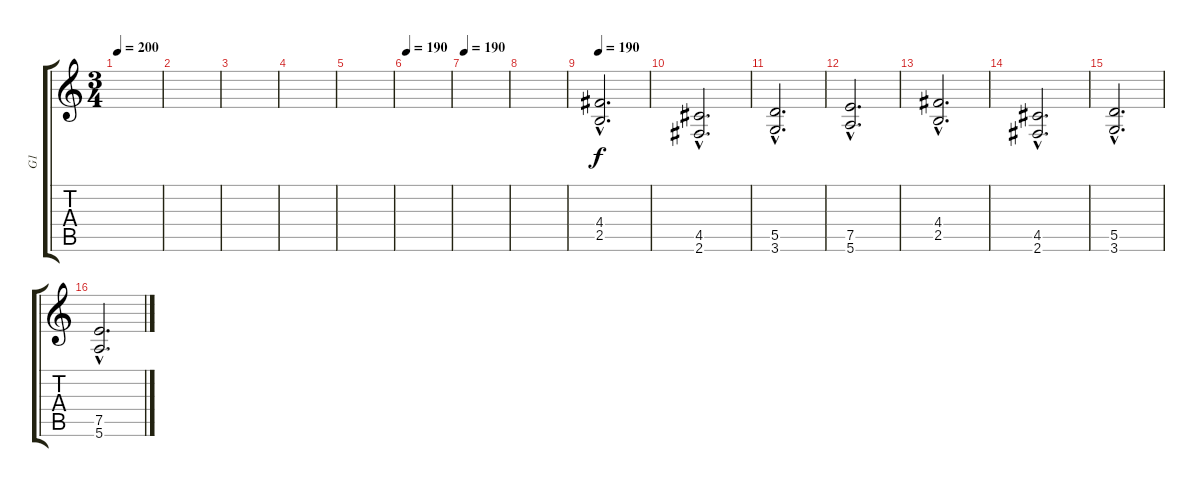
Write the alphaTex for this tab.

\track ("G1" "G1") {instrument distortionguitar}
\staff {score tabs}
\tuning (E4 B3 G3 D3 A2 E2) {hide}
\ts (3 4)
\tempo 200
\clef g2
\ks c
|
|
|
|
|
\tempo 190
|
\tempo 190
|
|
\tempo 190
(4.4{hac} 2.5{hac}).2{d} |
(4.5{hac} 2.6{hac}).2{d} |
(5.5{hac} 3.6{hac}).2{d} |
(7.5{hac} 5.6{hac}).2{d} |
(4.4{hac} 2.5{hac}).2{d} |
(4.5{hac} 2.6{hac}).2{d} |
(5.5{hac} 3.6{hac}).2{d} |
(7.5{hac} 5.6{hac}).2{d}
